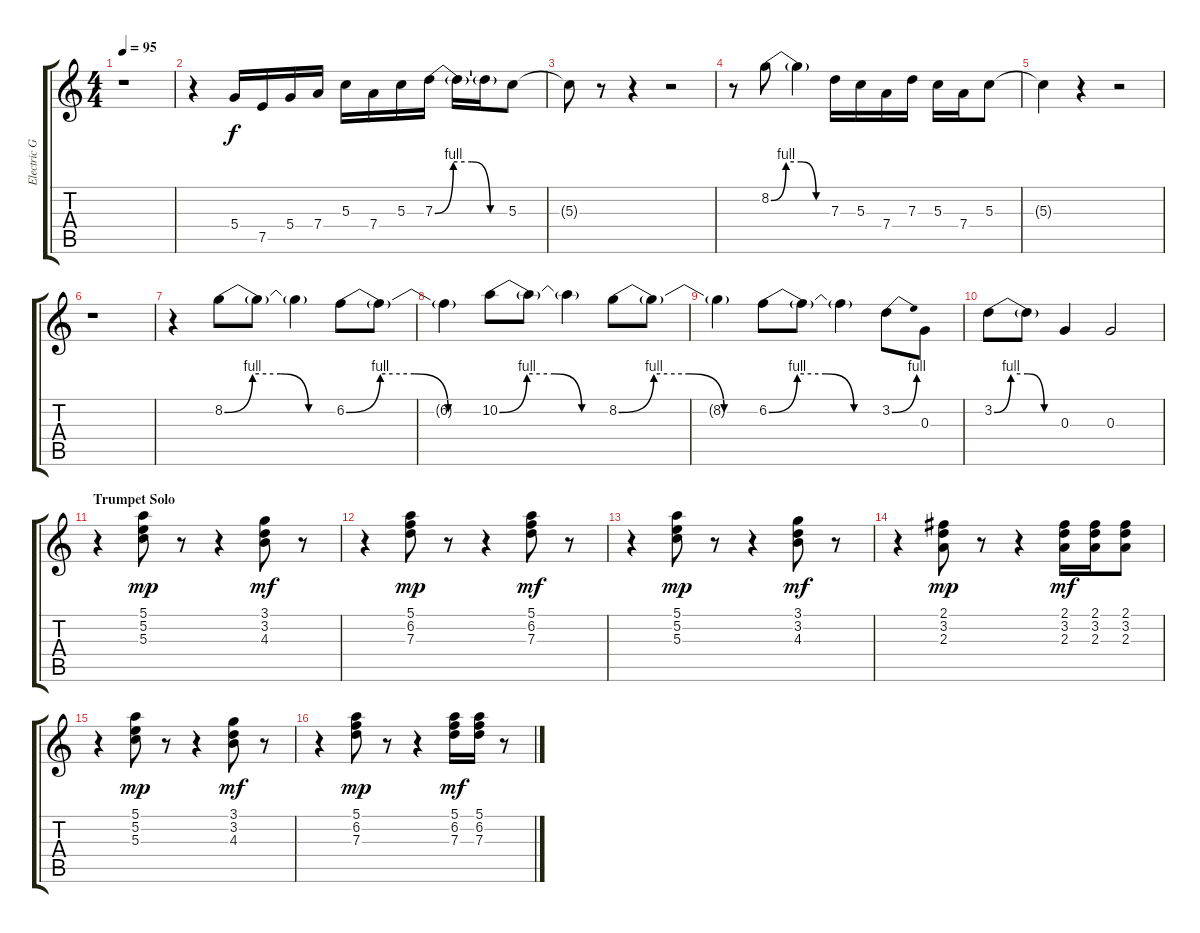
\track ("Electric Guitar 1" "Electric G") {instrument distortionguitar}
\staff {score tabs}
\tuning (E4 B3 G3 D3 A2 E2) {hide}
\ts (4 4)
\tempo 95
\clef g2
\ks c
r.1{dy f} |
r.4 5.4.16 7.5.16 5.4.16 7.4.16 5.3.16 7.4.16 5.3.16 7.3{be (custom 0 0 15 4 30 4 45 0 60 0)}.16 7.3{t}.16 7.3{t}.16 5.3.8 |
5.3{t}.8 r.8 r.4 r.2 |
r.8 8.2{be (custom 0 0 15 4 30 4 45 0 60 0)}.8 8.2{t}.4 7.3.16 5.3.16 7.4.16 7.3.16 5.3.16 7.4.16 5.3.8 |
5.3{t}.4 r.4 r.2 |
r.1 |
r.4 8.2{be (custom 0 0 15 4 30 4 45 0 60 0)}.8 8.2{t}.8 8.2{t}.4 6.2{be (custom 0 0 15 4 30 4 45 0 60 0)}.8 6.2{t}.8 |
6.2{t}.4 10.2{be (custom 0 0 15 4 30 4 45 0 60 0)}.8 10.2{t}.8 10.2{t}.4 8.2{be (custom 0 0 15 4 30 4 45 0 60 0)}.8 8.2{t}.8 |
8.2{t}.4 6.2{be (custom 0 0 15 4 30 4 45 0 60 0)}.8 6.2{t}.8 6.2{t}.4 3.2{be (bend 0 0 60 4)}.8 0.3.8 |
3.2{be (custom 0 0 15 4 30 4 45 0 60 0)}.8 3.2{t}.8 0.3.4 0.3.2 |
\section ("" "Trumpet Solo")
r.4 (5.1 5.2 5.3).8{dy mp} r.8 r.4 (3.1 3.2 4.3).8{dy mf} r.8 |
r.4 (5.1 6.2 7.3).8{dy mp} r.8 r.4 (5.1 6.2 7.3).8{dy mf} r.8 |
r.4 (5.1 5.2 5.3).8{dy mp} r.8 r.4 (3.1 3.2 4.3).8{dy mf} r.8 |
r.4 (2.1 3.2 2.3).8{dy mp} r.8 r.4 (2.1 3.2 2.3).16{dy mf} (2.1 3.2 2.3).16 (2.1 3.2 2.3).8 |
r.4 (5.1 5.2 5.3).8{dy mp} r.8 r.4 (3.1 3.2 4.3).8{dy mf} r.8 |
r.4 (5.1 6.2 7.3).8{dy mp} r.8 r.4 (5.1 6.2 7.3).16{dy mf} (5.1 6.2 7.3).16 r.8
